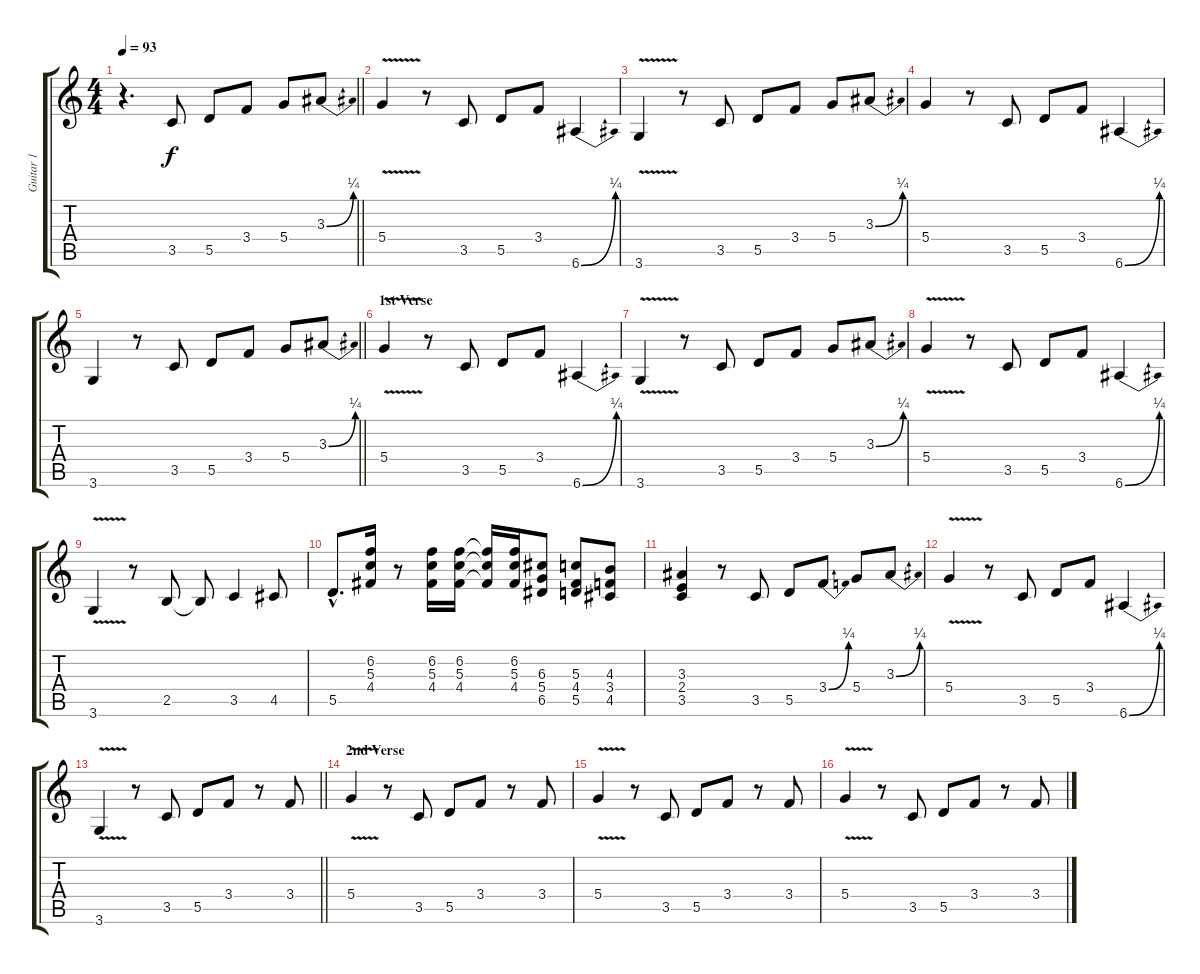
\track ("Guitar 1" "Guitar 1") {instrument overdrivenguitar}
\staff {score tabs}
\tuning (E4 B3 G3 D3 A2 E2) {hide}
\ts (4 4)
\tempo 93
\clef g2
\barLineRight lightlight
\ks c
r.4{d dy f instrument overdrivenguitar} 3.5.8 5.5.8 3.4.8 5.4.8 3.3{be (bend 0 0 60 1)}.8 |
5.4{v}.4 r.8 3.5.8 5.5.8 3.4.8 6.6{be (bend 0 0 60 1)}.4 |
3.6{v}.4 r.8 3.5.8 5.5.8 3.4.8 5.4.8 3.3{be (bend 0 0 60 1)}.8 |
5.4.4 r.8 3.5.8 5.5.8 3.4.8 6.6{be (bend 0 0 60 1)}.4 |
\barLineRight lightlight
3.6.4 r.8 3.5.8 5.5.8 3.4.8 5.4.8 3.3{be (bend 0 0 60 1)}.8 |
\section ("" "1st Verse")
5.4{v}.4 r.8 3.5.8 5.5.8 3.4.8 6.6{be (bend 0 0 60 1)}.4 |
3.6{v}.4 r.8 3.5.8 5.5.8 3.4.8 5.4.8 3.3{be (bend 0 0 60 1)}.8 |
5.4{v}.4 r.8 3.5.8 5.5.8 3.4.8 6.6{be (bend 0 0 60 1)}.4 |
3.6{v}.4 r.8 2.5.8 2.5{t}.8 3.5.4 4.5.8 |
5.5{hac}.8{d} (6.2 5.3 4.4).16 r.8 (6.2 5.3 4.4).16 (6.2 5.3 4.4).16 (6.2{t} 5.3{t} 4.4{t}).16 (6.2 5.3 4.4).16 (6.3 5.4 6.5).8 (5.3 4.4 5.5).8 (4.3 3.4 4.5).8 |
(3.3 2.4 3.5).4 r.8 3.5.8 5.5.8 3.4{be (bend 0 0 60 1)}.8 5.4.8 3.3{be (bend 0 0 60 1)}.8 |
5.4{v}.4 r.8 3.5.8 5.5.8 3.4.8 6.6{be (bend 0 0 60 1)}.4 |
\barLineRight lightlight
3.6{v}.4 r.8 3.5.8 5.5.8 3.4.8 r.8 3.4.8 |
\section ("" "2nd Verse")
5.4{v}.4 r.8 3.5.8 5.5.8 3.4.8 r.8 3.4.8 |
5.4{v}.4 r.8 3.5.8 5.5.8 3.4.8 r.8 3.4.8 |
5.4{v}.4 r.8 3.5.8 5.5.8 3.4.8 r.8 3.4.8
